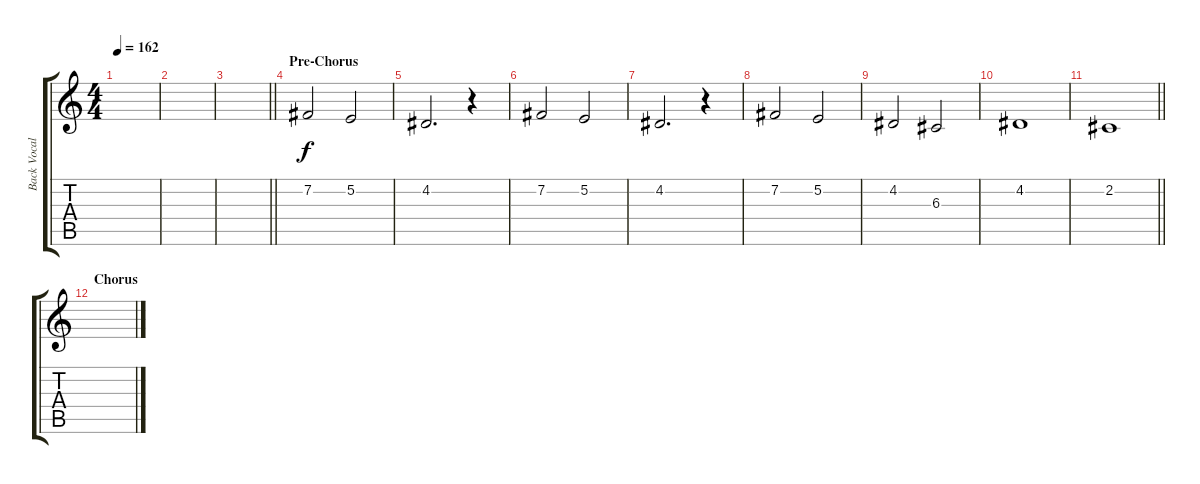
\track ("Back Vocals" "Back Vocal") {instrument tenorsax}
\staff {score tabs}
\tuning (E4 B3 G3 D3 A2 E2) {hide}
\ts (4 4)
\tempo 162
\clef g2
\ks c
|
|
\barLineRight lightlight
|
\section ("" "Pre-Chorus")
7.2.2 5.2.2 |
4.2.2{d} r.4 |
7.2.2 5.2.2 |
4.2.2{d} r.4 |
7.2.2 5.2.2 |
4.2.2 6.3.2 |
4.2.1 |
\barLineRight lightlight
2.2.1 |
\section ("" "Chorus")
